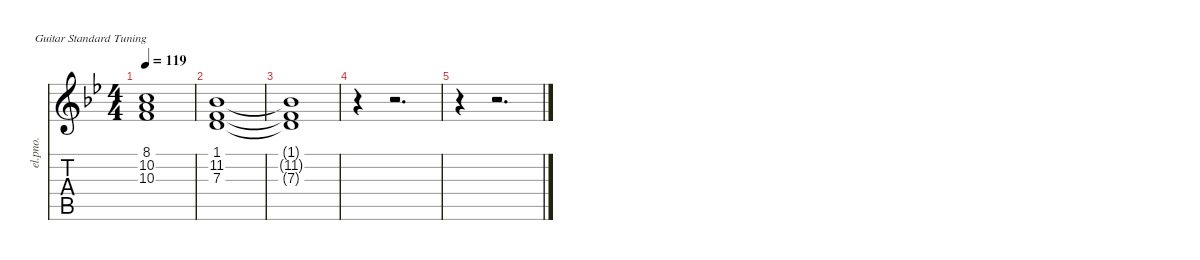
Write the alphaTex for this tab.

\defaultSystemsLayout 4
\hideDynamics
\bracketExtendMode nobrackets
\otherSystemsTrackNameOrientation horizontal
\track ("Syn." "el.pno.") {instrument electricgrandpiano}
\staff {score tabs}
\tuning (E4 B3 G3 D3 A2 E2)
\ts (4 4)
\tempo 119
\clef g2
\ks bb
(8.1{t acc forcenatural} 10.2{t acc forcenatural} 10.3{t acc forcenatural}).1{dy f} |
(1.1{acc forcenatural} 11.2{acc b} 7.3{acc forcenatural}).1 |
(1.1{t acc forcenatural} 11.2{t acc b} 7.3{t acc forcenatural}).1 |
r.4 r.2{d} |
r.4 r.2{d}
